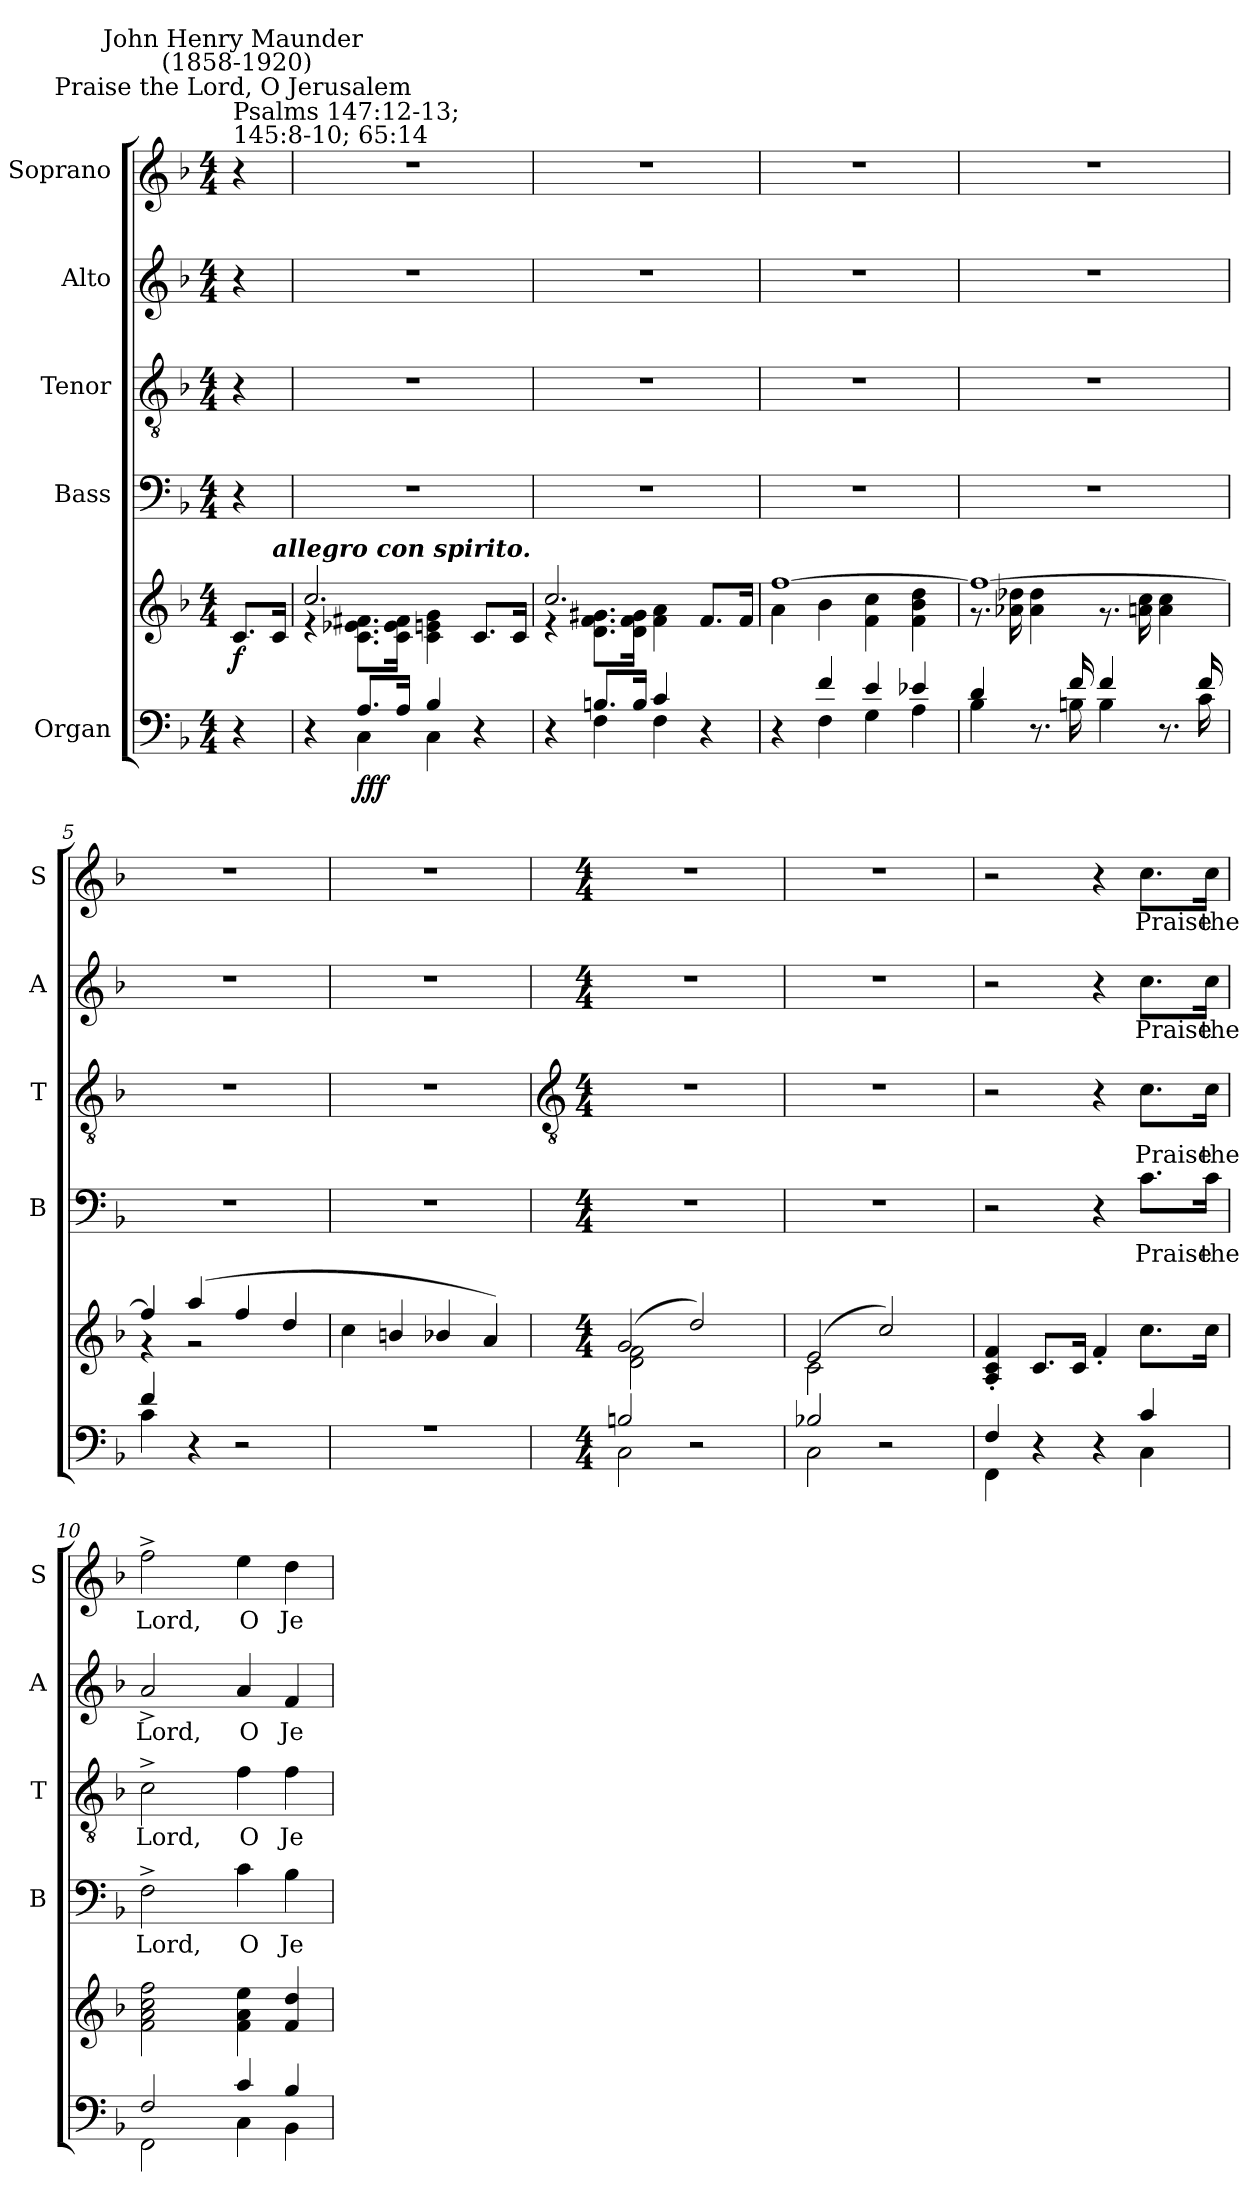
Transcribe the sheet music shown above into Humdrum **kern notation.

**kern	**kern	**dynam	**kern	**text	**kern	**text	**kern	**text	**kern	**text
*part5	*part5	*part5	*part4	*part4	*part3	*part3	*part2	*part2	*part1	*part1
*staff6	*staff5	*staff5/6	*staff4	*staff4	*staff3	*staff3	*staff2	*staff2	*staff1	*staff1
*I"Organ	*	*	*I"Bass	*	*I"Tenor	*	*I"Alto	*	*I"Soprano	*
*	*	*	*I'B	*	*I'T	*	*I'A	*	*I'S	*
*clefF4	*clefG2	*	*clefF4	*	*clefGv2	*	*clefG2	*	*clefG2	*
*k[b-]	*k[b-]	*	*k[b-]	*	*k[b-]	*	*k[b-]	*	*k[b-]	*
*F:	*F:	*	*F:	*	*F:	*	*F:	*	*F:	*
*M4/4	*M4/4	*	*M4/4	*	*M4/4	*	*M4/4	*	*M4/4	*
=	=	=	=	=	=	=	=	=	=	=
*^	*^	*	*	*	*	*	*	*	*	*
!	!	!	!	!	!	!	!	!	!	!	!LO:TX:a:t=Psalms 147&colon;12-13; \n145&colon;8-10; 65&colon;14	!
!	!	!	!	!	!	!	!	!	!	!	!LO:TX:a:cj:t=Praise the Lord, O Jerusalem	!
!	!	!	!	!	!	!	!	!	!	!	!LO:TX:a:cj:t=John Henry Maunder\n (1858-1920)	!
!	!	!	!	!LO:DY:b	!	!	!	!	!	!	!	!
4r	4ryy	8.c/L	4ryy	f	4r	.	4r	.	4r	.	4r	.
!	!	!LO:TX:a:Bi:t=allegro con spirito.	!	!	!	!	!	!	!	!	!	!
.	.	16c/J	.	.	.	.	.	.	.	.	.	.
=1	=1	=1	=1	=1	=1	=1	=1	=1	=1	=1	=1	=1
4r	4ryy	2.cc/	4r	.	1r	.	1r	.	1r	.	1r	.
!	!	!	!	!LO:DY:b=2	!	!	!	!	!	!	!	!
!	!	!	!	!LO:DY:n=1:b=2	!	!	!	!	!	!	!	!
!	!	!	!	!LO:DY:n=2:b	!	!	!	!	!	!	!	!
8.A/L	4C\	.	8.c\ 8.e-X\ 8.f#X\L	f f f	.	.	.	.	.	.	.	.
16A/J	.	.	16c\ 16e-\ 16f#\J	.	.	.	.	.	.	.	.	.
4B-/	4C\	.	4c\ 4en\ 4g\	.	.	.	.	.	.	.	.	.
4r	4ryy	8.c/L	4ryy	.	.	.	.	.	.	.	.	.
.	.	16c/J	.	.	.	.	.	.	.	.	.	.
=2	=2	=2	=2	=2	=2	=2	=2	=2	=2	=2	=2	=2
4r	4ryy	2.cc/	4r	.	1r	.	1r	.	1r	.	1r	.
8.Bn/L	4F\	.	8.d\ 8.f\ 8.g#X\L	.	.	.	.	.	.	.	.	.
16B/J	.	.	16d\ 16f\ 16g#\J	.	.	.	.	.	.	.	.	.
4c/	4F\	.	4f\ 4a\	.	.	.	.	.	.	.	.	.
4r	4ryy	8.f/L	4ryy	.	.	.	.	.	.	.	.	.
.	.	16f/J	.	.	.	.	.	.	.	.	.	.
=3	=3	=3	=3	=3	=3	=3	=3	=3	=3	=3	=3	=3
4r	4ryy	[1ff/	4a\	.	1r	.	1r	.	1r	.	1r	.
4f/	4F\	.	4b-\	.	.	.	.	.	.	.	.	.
4e/	4G\	.	4f\ 4cc\	.	.	.	.	.	.	.	.	.
4e-X/	4A\	.	4f\ 4b-\ 4dd\	.	.	.	.	.	.	.	.	.
=4	=4	=4	=4	=4	=4	=4	=4	=4	=4	=4	=4	=4
4d/	4B-\	1ff/_	8.r	.	1r	.	1r	.	1r	.	1r	.
.	.	.	16a-X\ 16dd-X\	.	.	.	.	.	.	.	.	.
8.r	8.ryy	.	4a-\ 4dd-\	.	.	.	.	.	.	.	.	.
16f/	16Bn\	.	.	.	.	.	.	.	.	.	.	.
4f/	4B\	.	8.r	.	.	.	.	.	.	.	.	.
.	.	.	16an\ 16cc\	.	.	.	.	.	.	.	.	.
8.r	8.ryy	.	4a\ 4cc\	.	.	.	.	.	.	.	.	.
16f/	16c\	.	.	.	.	.	.	.	.	.	.	.
=5	=5	=5	=5	=5	=5	=5	=5	=5	=5	=5	=5	=5
4f/	4c\	4ff/]	4r	.	1r	.	1r	.	1r	.	1r	.
4r	2.ryy	(>4aa/	2r	.	.	.	.	.	.	.	.	.
2r	.	4ff/	.	.	.	.	.	.	.	.	.	.
.	.	4dd/	4ryy	.	.	.	.	.	.	.	.	.
=6	=6	=6	=6	=6	=6	=6	=6	=6	=6	=6	=6	=6
1r	1ryy	4cc\	4ryy	.	1r	.	1r	.	1r	.	1r	.
.	.	4bn/	4ryy	.	.	.	.	.	.	.	.	.
.	.	4b-X/	4ryy	.	.	.	.	.	.	.	.	.
.	.	4a/)	4ryy	.	.	.	.	.	.	.	.	.
!!LO:LB:g=z
=7	=7	=7	=7	=7	=7	=7	=7	=7	=7	=7	=7	=7
*	*	*	*	*	*	*	*clefGv2	*	*	*	*	*
*M4/4	*	*M4/4	*	*	*M4/4	*	*M4/4	*	*M4/4	*	*M4/4	*
2Bn/	2C\	(2g/	2d\ 2f\	.	1r	.	1r	.	1r	.	1r	.
2r	2ryy	2dd/)	4ryy	.	.	.	.	.	.	.	.	.
.	.	.	4ryy	.	.	.	.	.	.	.	.	.
=8	=8	=8	=8	=8	=8	=8	=8	=8	=8	=8	=8	=8
2B-X/	2C\	(2e/	2c\	.	1r	.	1r	.	1r	.	1r	.
2r	2ryy	2cc/)	4ryy	.	.	.	.	.	.	.	.	.
.	.	.	4ryy	.	.	.	.	.	.	.	.	.
=9	=9	=9	=9	=9	=9	=9	=9	=9	=9	=9	=9	=9
4F/	4FF\	4A/' 4c/' 4f/'	4ryy	.	2r	.	2r	.	2r	.	2r	.
4r	2ryy	8.c/L	4ryy	.	.	.	.	.	.	.	.	.
.	.	16c/J	.	.	.	.	.	.	.	.	.	.
4r	.	4f'/	4ryy	.	4r	.	4r	.	4r	.	4r	.
!	!	!	!	!	!	!LO:LY:b	!	!LO:LY:b	!	!LO:LY:b	!	!LO:LY:b
4c/	4C\	8.cc\L	4ryy	.	8.c\L	Praise	8.c\L	Praise	8.cc\L	Praise	8.cc\L	Praise
!	!	!	!	!	!	!LO:LY:b	!	!LO:LY:b	!	!LO:LY:b	!	!LO:LY:b
.	.	16cc\J	.	.	16c\Jk	the	16c\Jk	the	16cc\Jk	the	16cc\Jk	the
=10	=10	=10	=10	=10	=10	=10	=10	=10	=10	=10	=10	=10
!	!	!	!	!	!	!LO:LY:b	!	!LO:LY:b	!	!LO:LY:b	!	!LO:LY:b
2F/	2FF\	2f\ 2a\ 2cc\ 2ff\	4ryy	.	2F^\	Lord,	2c^\	Lord,	2a^/	Lord,	2ff^\	Lord,
.	.	.	4ryy	.	.	.	.	.	.	.	.	.
!	!	!	!	!	!	!LO:LY:b	!	!LO:LY:b	!	!LO:LY:b	!	!LO:LY:b
4c/	4C\	4f\ 4a\ 4ee\	4ryy	.	4c\	O	4f\	O	4a/	O	4ee\	O
!	!	!	!	!	!	!LO:LY:b	!	!LO:LY:b	!	!LO:LY:b	!	!LO:LY:b
4B-/	4BB-\	4f/ 4dd/	4ryy	.	4B-\	Je-	4f\	Je-	4f/	Je-	4dd\	Je-
*v	*v	*	*	*	*	*	*	*	*	*	*	*
*	*v	*v	*	*	*	*	*	*	*	*	*
=	=	=	=	=	=	=	=	=	=	=
*-	*-	*-	*-	*-	*-	*-	*-	*-	*-	*-
